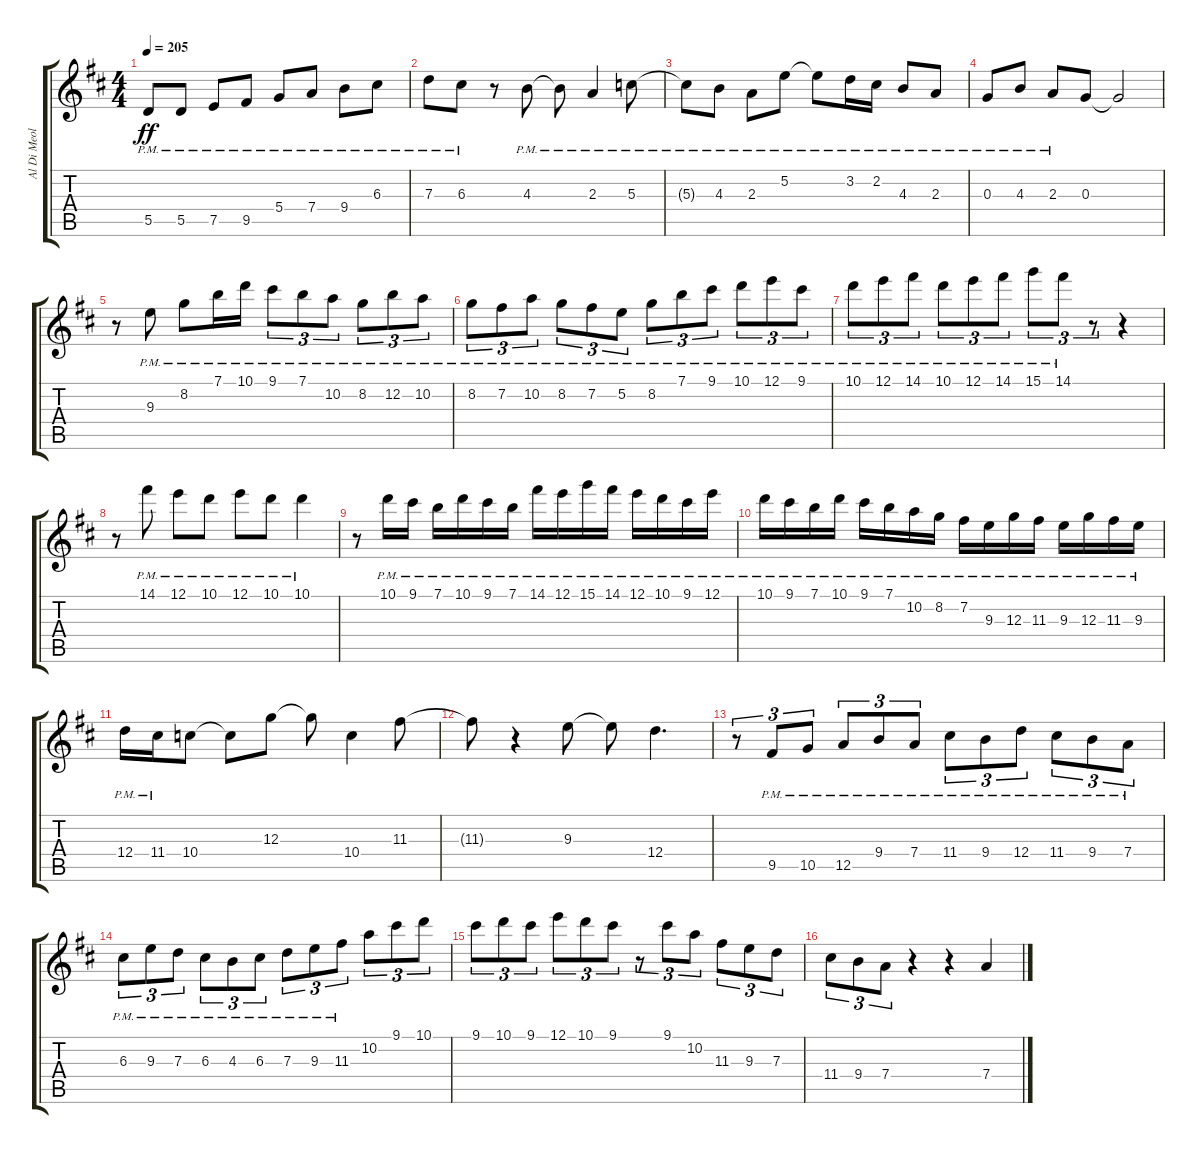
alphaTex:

\track ("Al Di Meola" "Al Di Meol") {instrument acousticguitarsteel}
\staff {score tabs}
\tuning (E4 B3 G3 D3 A2 E2) {hide}
\ts (4 4)
\tempo 205
\clef g2
\ks d
5.5{pm}.8{dy ff} 5.5{pm}.8 7.5{pm}.8 9.5{pm}.8 5.4{pm}.8 7.4{pm}.8 9.4{pm}.8 6.3{pm}.8 |
7.3{pm}.8 6.3{pm}.8 r.8 4.3{pm}.8 4.3{pm t}.8 2.3{pm}.4 5.3{pm}.8 |
5.3{pm t}.8 4.3{pm}.8 2.3{pm}.8 5.2{pm}.8 5.2{pm t}.8 3.2{pm}.16 2.2{pm}.16 4.3{pm}.8 2.3{pm}.8 |
0.3{pm}.8 4.3{pm}.8 2.3{pm}.8 0.3.8 0.3{t}.2 |
r.8 9.3{pm}.8 8.2{pm}.8 7.1{pm}.16 10.1{pm}.16 9.1{pm}.8{tu (3 2)} 7.1{pm}.8{tu (3 2)} 10.2{pm}.8{tu (3 2)} 8.2{pm}.8{tu (3 2)} 12.2{pm}.8{tu (3 2)} 10.2{pm}.8{tu (3 2)} |
8.2{pm}.8{tu (3 2)} 7.2{pm}.8{tu (3 2)} 10.2{pm}.8{tu (3 2)} 8.2{pm}.8{tu (3 2)} 7.2{pm}.8{tu (3 2)} 5.2{pm}.8{tu (3 2)} 8.2{pm}.8{tu (3 2)} 7.1{pm}.8{tu (3 2)} 9.1{pm}.8{tu (3 2)} 10.1{pm}.8{tu (3 2)} 12.1{pm}.8{tu (3 2)} 9.1{pm}.8{tu (3 2)} |
10.1{pm}.8{tu (3 2)} 12.1{pm}.8{tu (3 2)} 14.1{pm}.8{tu (3 2)} 10.1{pm}.8{tu (3 2)} 12.1{pm}.8{tu (3 2)} 14.1{pm}.8{tu (3 2)} 15.1{pm}.8{tu (3 2)} 14.1{pm}.8{tu (3 2)} r.8{tu (3 2)} r.4 |
r.8 14.1{pm}.8 12.1{pm}.8 10.1{pm}.8 12.1{pm}.8 10.1{pm}.8 10.1{pm}.4 |
r.8 10.1{pm}.16 9.1{pm}.16 7.1{pm}.16 10.1{pm}.16 9.1{pm}.16 7.1{pm}.16 14.1{pm}.16 12.1{pm}.16 15.1{pm}.16 14.1{pm}.16 12.1{pm}.16 10.1{pm}.16 9.1{pm}.16 12.1{pm}.16 |
10.1{pm}.16 9.1{pm}.16 7.1{pm}.16 10.1{pm}.16 9.1{pm}.16 7.1{pm}.16 10.2{pm}.16 8.2{pm}.16 7.2{pm}.16 9.3{pm}.16 12.3{pm}.16 11.3{pm}.16 9.3{pm}.16 12.3{pm}.16 11.3{pm}.16 9.3{pm}.16 |
12.4{pm}.16 11.4{pm}.16 10.4.8 10.4{t}.8 12.3.8 12.3{t}.8 10.4.4 11.3.8 |
11.3{t}.8 r.4 9.3.8 9.3{t}.8 12.4.4{d} |
r.8{tu (3 2)} 9.5{pm}.8{tu (3 2)} 10.5{pm}.8{tu (3 2)} 12.5{pm}.8{tu (3 2)} 9.4{pm}.8{tu (3 2)} 7.4{pm}.8{tu (3 2)} 11.4{pm}.8{tu (3 2)} 9.4{pm}.8{tu (3 2)} 12.4{pm}.8{tu (3 2)} 11.4{pm}.8{tu (3 2)} 9.4{pm}.8{tu (3 2)} 7.4{pm}.8{tu (3 2)} |
6.3{pm}.8{tu (3 2)} 9.3{pm}.8{tu (3 2)} 7.3{pm}.8{tu (3 2)} 6.3{pm}.8{tu (3 2)} 4.3{pm}.8{tu (3 2)} 6.3{pm}.8{tu (3 2)} 7.3{pm}.8{tu (3 2)} 9.3{pm}.8{tu (3 2)} 11.3{pm}.8{tu (3 2)} 10.2.8{tu (3 2)} 9.1.8{tu (3 2)} 10.1.8{tu (3 2)} |
9.1.8{tu (3 2)} 10.1.8{tu (3 2)} 9.1.8{tu (3 2)} 12.1.8{tu (3 2)} 10.1.8{tu (3 2)} 9.1.8{tu (3 2)} r.8{tu (3 2)} 9.1.8{tu (3 2)} 10.2.8{tu (3 2)} 11.3.8{tu (3 2)} 9.3.8{tu (3 2)} 7.3.8{tu (3 2)} |
11.4.8{tu (3 2)} 9.4.8{tu (3 2)} 7.4.8{tu (3 2)} r.4 r.4 7.4.4
